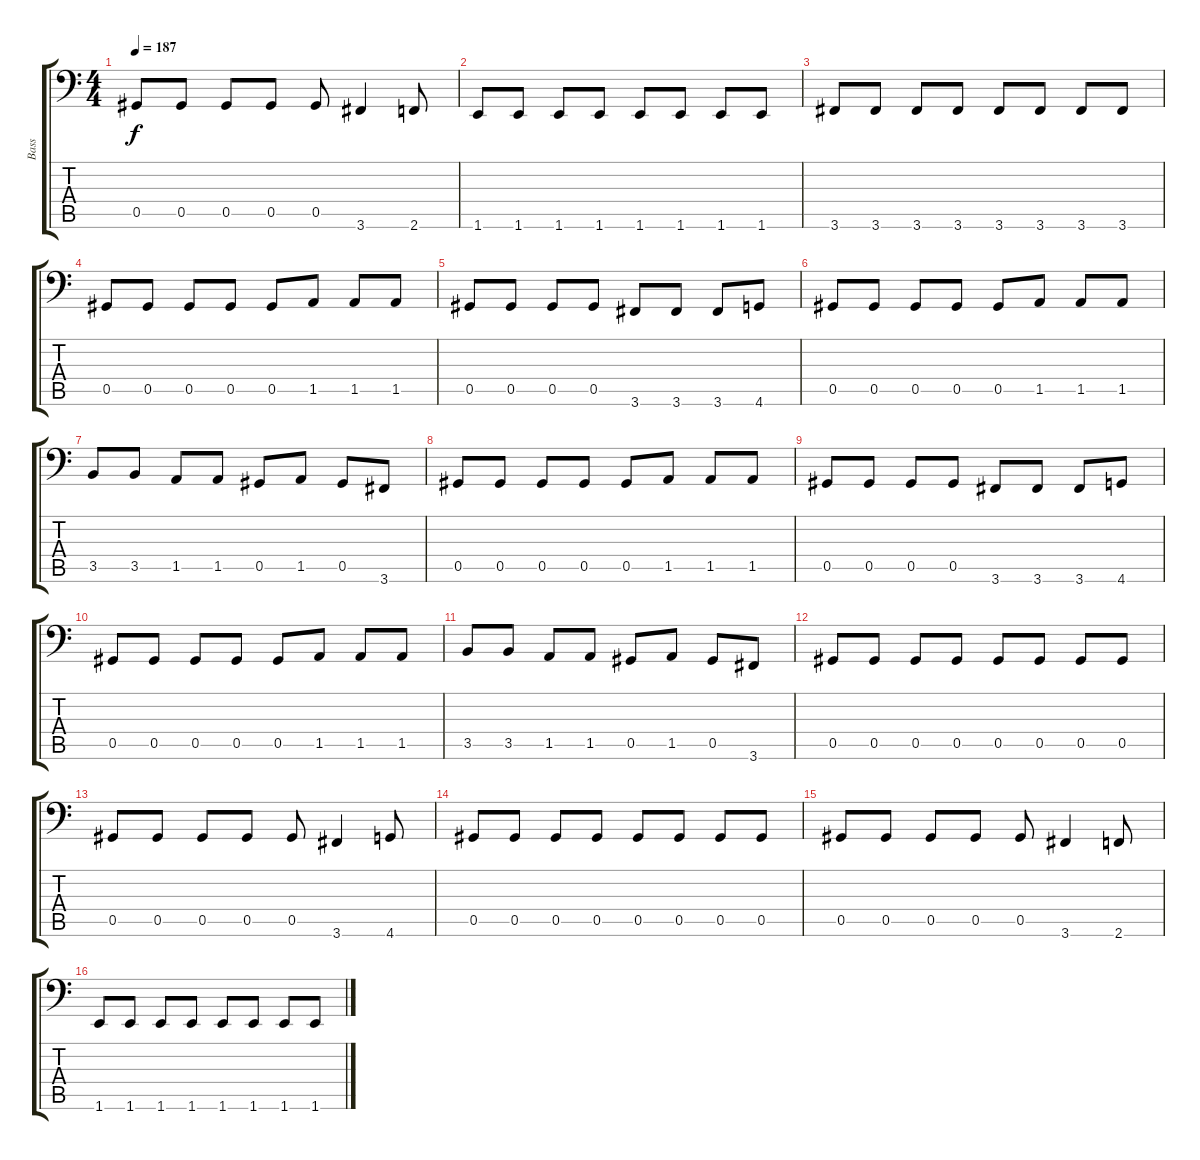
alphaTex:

\track ("Bass" "Bass") {instrument electricbassfinger}
\staff {score tabs}
\tuning (Eb3 Bb2 Gb2 Db2 Ab1 Eb1) {hide}
\ts (4 4)
\tempo 187
\clef f4
\ks c
0.5.8{dy f} 0.5.8 0.5.8 0.5.8 0.5.8 3.6.4 2.6.8 |
1.6.8 1.6.8 1.6.8 1.6.8 1.6.8 1.6.8 1.6.8 1.6.8 |
3.6.8 3.6.8 3.6.8 3.6.8 3.6.8 3.6.8 3.6.8 3.6.8 |
0.5.8 0.5.8 0.5.8 0.5.8 0.5.8 1.5.8 1.5.8 1.5.8 |
0.5.8 0.5.8 0.5.8 0.5.8 3.6.8 3.6.8 3.6.8 4.6.8 |
0.5.8 0.5.8 0.5.8 0.5.8 0.5.8 1.5.8 1.5.8 1.5.8 |
3.5.8 3.5.8 1.5.8 1.5.8 0.5.8 1.5.8 0.5.8 3.6.8 |
0.5.8 0.5.8 0.5.8 0.5.8 0.5.8 1.5.8 1.5.8 1.5.8 |
0.5.8 0.5.8 0.5.8 0.5.8 3.6.8 3.6.8 3.6.8 4.6.8 |
0.5.8 0.5.8 0.5.8 0.5.8 0.5.8 1.5.8 1.5.8 1.5.8 |
3.5.8 3.5.8 1.5.8 1.5.8 0.5.8 1.5.8 0.5.8 3.6.8 |
0.5.8 0.5.8 0.5.8 0.5.8 0.5.8 0.5.8 0.5.8 0.5.8 |
0.5.8 0.5.8 0.5.8 0.5.8 0.5.8 3.6.4 4.6.8 |
0.5.8 0.5.8 0.5.8 0.5.8 0.5.8 0.5.8 0.5.8 0.5.8 |
0.5.8 0.5.8 0.5.8 0.5.8 0.5.8 3.6.4 2.6.8 |
1.6.8 1.6.8 1.6.8 1.6.8 1.6.8 1.6.8 1.6.8 1.6.8
